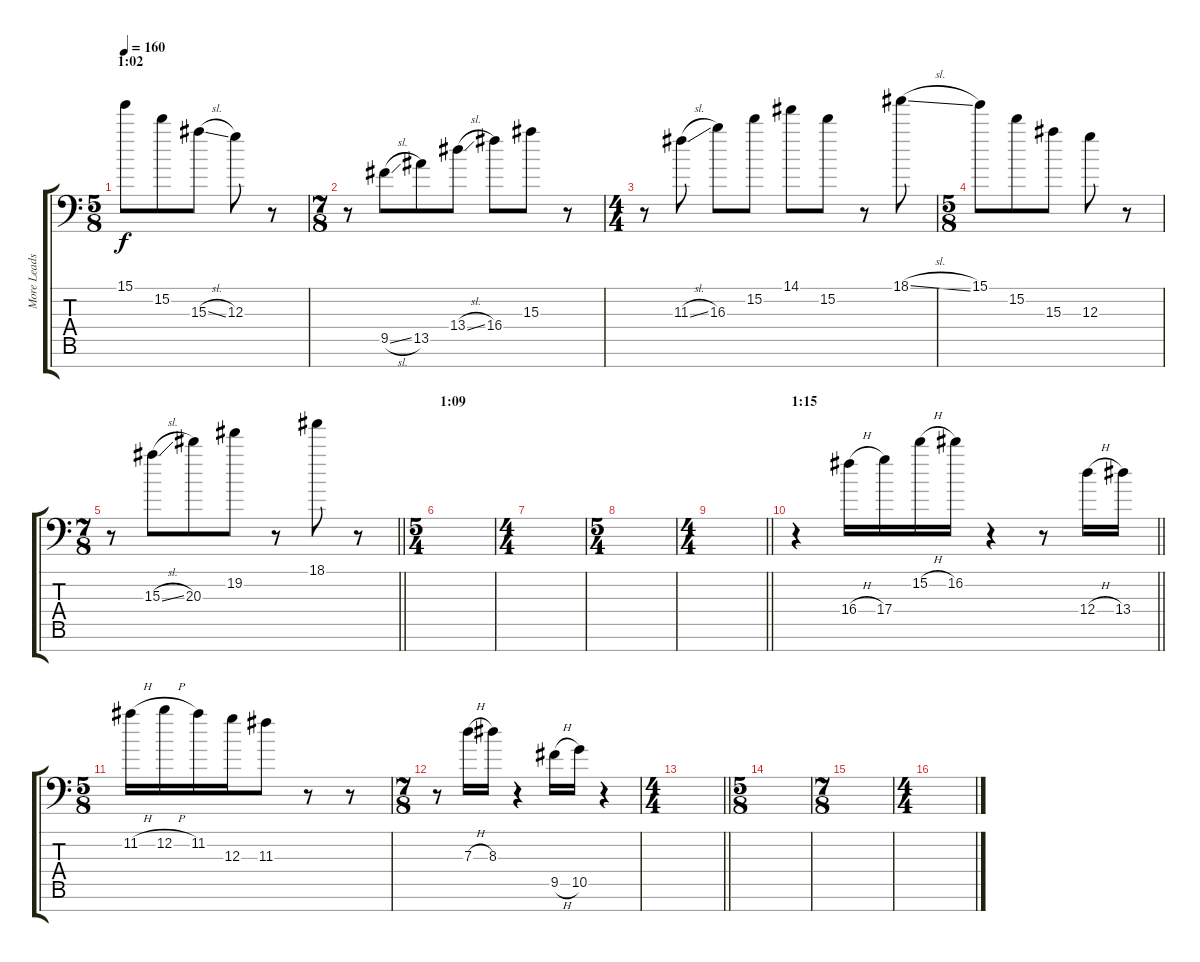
\track ("More Leads And Rhythms R Harmonizing" "More Leads") {instrument distortionguitar}
\staff {score tabs}
\tuning (E4 B3 G3 D3 A2 E2 A1) {hide}
\ts (5 8)
\section ("" "1:02")
\tempo 160
\clef f4
\ks c
15.1.8{dy f} 15.2.8 15.3{sl}.8 12.3.8 r.8 |
\ts (7 8)
r.8 9.5{sl}.8 13.5.8 13.4{sl}.8 16.4.8 15.3.8 r.8 |
\ts (4 4)
r.8 11.3{sl}.8 16.3.8 15.2.8 14.1.8 15.2.8 r.8 18.1{sl}.8 |
\ts (5 8)
15.1.8 15.2.8 15.3.8 12.3.8 r.8 |
\ts (7 8)
\barLineRight lightlight
r.8 15.3{sl}.8 20.3.8 19.2.8 r.8 18.1.8 r.8 |
\ts (5 4)
\section ("" "1:09")
|
\ts (4 4)
|
\ts (5 4)
|
\ts (4 4)
\barLineRight lightlight
|
\section ("" "1:15")
\barLineRight lightlight
r.4 16.4{h}.16 17.4.16 15.2{h}.16 16.2.16 r.4 r.8 12.4{h}.16 13.4.16 |
\ts (5 8)
11.2{h}.16 12.2{h}.16 11.2.16 12.3.16 11.3.8 r.8 r.8 |
\ts (7 8)
r.8 7.3{h}.16 8.3.16 r.4 9.5{h}.16 10.5.16 r.4 |
\ts (4 4)
\barLineRight lightlight
|
\ts (5 8)
|
\ts (7 8)
|
\ts (4 4)
